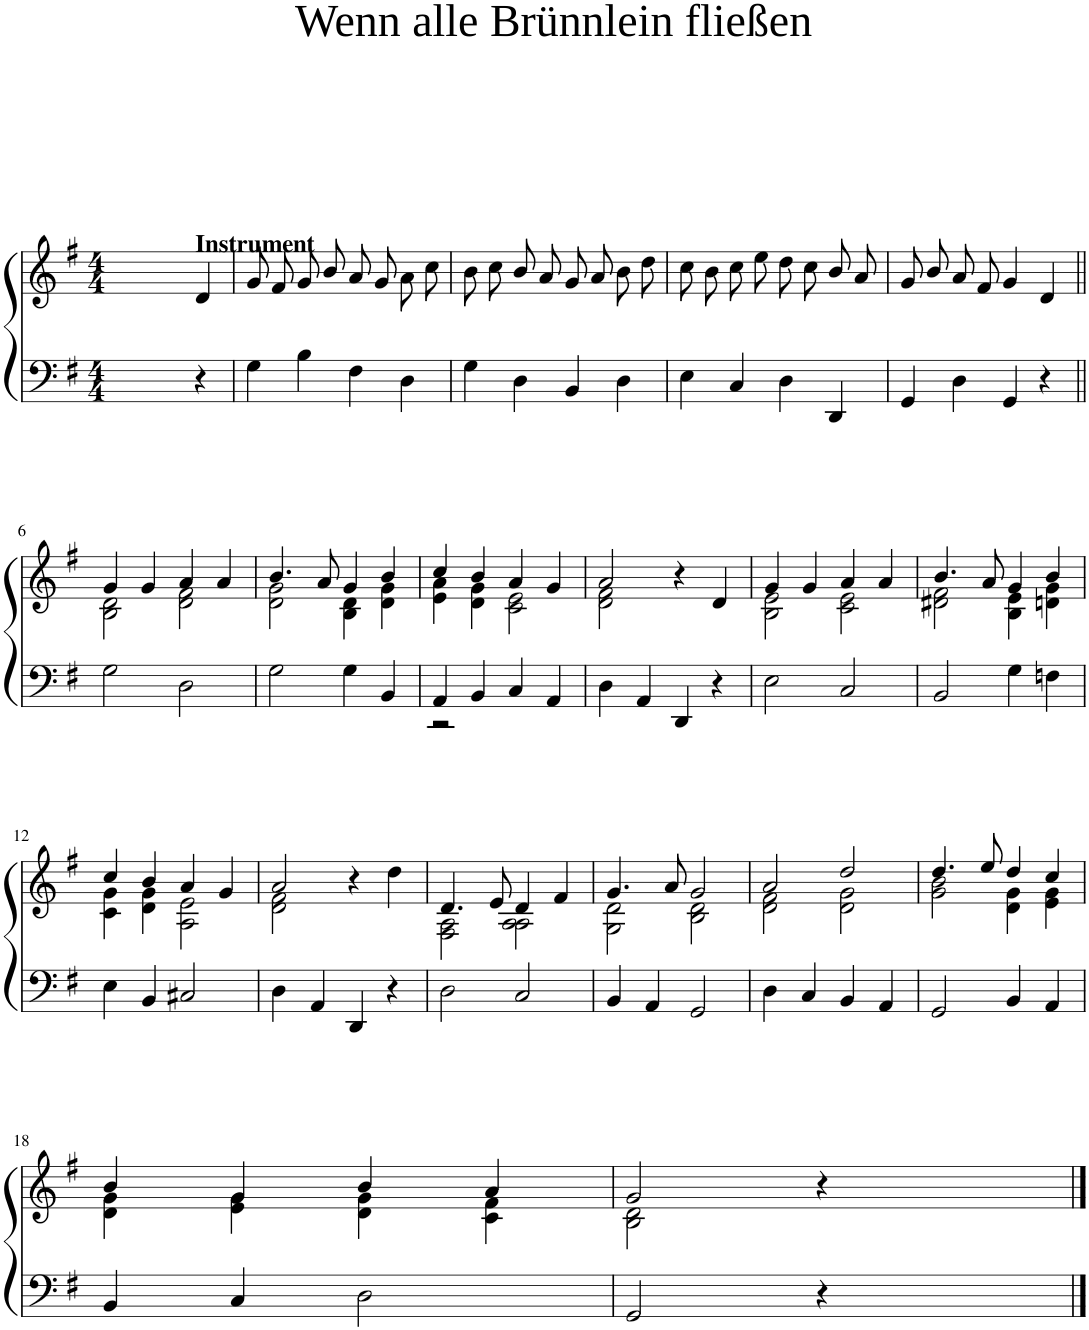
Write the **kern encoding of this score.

**kern	**kern
*part1	*part1
*staff2	*staff1
*I"P1	*
*clefF4	*clefG2
*k[f#]	*k[f#]
*G:	*G:
*M4/4	*M4/4
=1	=1
2.ryy	2.ryy
!	!LO:TX:a:B:t=Instrument
4r	4d/
=2	=2
4G\	8g/L
.	8f#/J
4B\	8g/L
.	8b/J
4F#\	8a/L
.	8g/J
4D\	8a\L
.	8cc\J
=3	=3
4G\	8b\L
.	8cc\J
4D\	8b/L
.	8a/J
4BB/	8g/L
.	8a/J
4D\	8b\L
.	8dd\J
=4	=4
4E\	8cc\L
.	8b\J
4C/	8cc\L
.	8ee\J
4D\	8dd\L
.	8cc\J
4DD/	8b/L
.	8a/J
=5	=5
4GG/	8g/L
.	8b/J
4D\	8a/L
.	8f#/J
4GG/	4g/
4r	4d/
!!LO:LB:g=z
=6||	=6||
*	*^
2G\	4g/	2B\ 2d\
.	4g/	.
2D\	4a/	2d\ 2f#\
.	4a/	.
=7	=7	=7
2G\	4.b/	2d\ 2g\
.	8a/	.
4G\	4g/	4B\ 4d\
4BB/	4b/	4d\ 4g\
=8	=8	=8
*^	*	*
4AA/	2r	4cc/	4e\ 4a\
4BB/	.	4b/	4d\ 4g\
4C/	2ryy	4a/	2c\ 2e\
4AA/	.	4g/	.
*v	*v	*	*
=9	=9	=9
4D\	2a/	2d\ 2f#\
4AA/	.	.
4DD/	4r	2ryy
4r	4d/	.
=10	=10	=10
2E\	4g/	2B\ 2e\
.	4g/	.
2C/	4a/	2c\ 2e\
.	4a/	.
=11	=11	=11
2BB/	4.b/	2d#X\ 2f#\
.	8a/	.
4G\	4g/	4B\ 4e\
4Fn\	4b/	4dn\ 4g\
!!LO:LB:g=z	!!
=12	=12	=12
4E\	4cc/	4c\ 4g\
4BB/	4b/	4d\ 4g\
2C#X/	4a/	2A\ 2e\
.	4g/	.
=13	=13	=13
4D\	2a/	2d\ 2f#\
4AA/	.	.
4DD/	4r	2ryy
4r	4dd\	.
=14	=14	=14
2D\	4.d/	2F#\ 2A\
.	8e/	.
2C/	4d/	2A\ 2A\
.	4f#/	.
=15	=15	=15
4BB/	4.g/	2G\ 2d\
4AA/	.	.
.	8a/	.
2GG/	2g/	2B\ 2d\
=16	=16	=16
4D\	2a/	2d\ 2f#\
4C/	.	.
4BB/	2dd/	2d\ 2g\
4AA/	.	.
=17	=17	=17
2GG/	4.dd/	2g\ 2b\
.	8ee/	.
4BB/	4dd/	4d\ 4g\
4AA/	4cc/	4e\ 4g\
!!LO:LB:g=z	!!
=18	=18	=18
4BB/	4b/	4d\ 4g\
4C/	4g/	4e\ 4g\
2D\	4b/	4d\ 4g\
.	4a/	4c\ 4f#\
=19	=19	=19
2GG/	2g/	2B\ 2d\
4r	4r	2ryy
4ryy	4ryy	.
*	*v	*v
==	==
*-	*-
